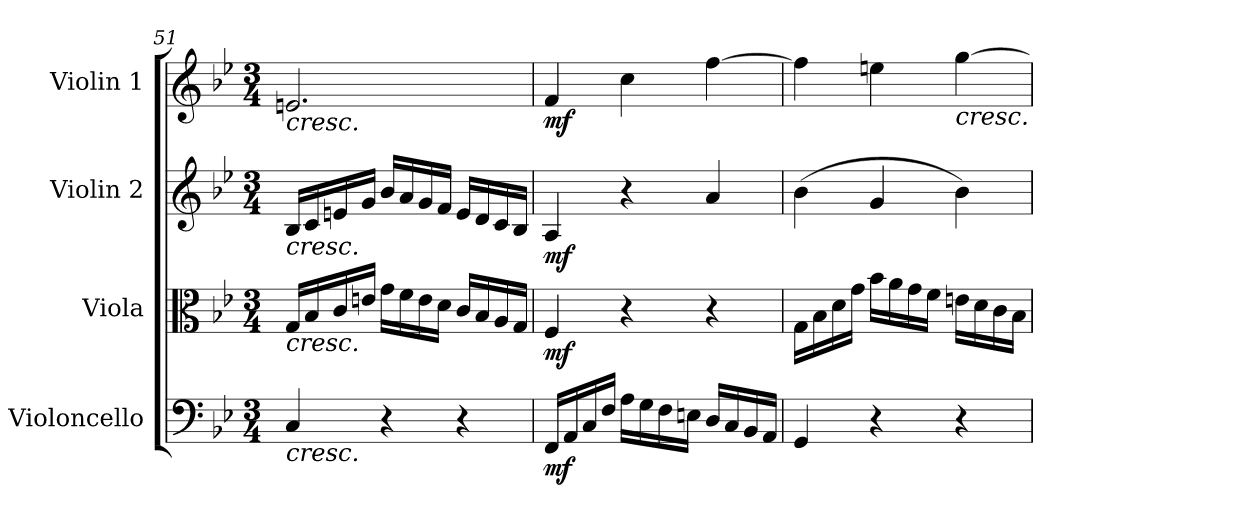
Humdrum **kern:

**kern	**dynam	**kern	**dynam	**kern	**dynam	**kern	**dynam
*part4	*part4	*part3	*part3	*part2	*part2	*part1	*part1
*staff4	*staff4	*staff3	*staff3	*staff2	*staff2	*staff1	*staff1
*I"Violoncello	*	*I"Viola	*	*I"Violin 2	*	*I"Violin 1	*
*I'Vc	*	*I'Vla	*	*I'Vln	*	*I'Vln	*
!!LO:LB:g=z
*clefF4	*	*clefC3	*	*clefG2	*	*clefG2	*
*k[b-e-]	*	*k[b-e-]	*	*k[b-e-]	*	*k[b-e-]	*
*M3/4	*	*M3/4	*	*M3/4	*	*M3/4	*
=51	=51	=51	=51	=51	=51	=51	=51
!	!	!	!	!	!	!LO:TX:b:i:t=cresc.	!
!	!	!	!	!LO:TX:b:i:t=cresc.	!	!	!
!	!	!LO:TX:b:i:t=cresc.	!	!	!	!	!
!LO:TX:b:i:t=cresc.	!	!	!	!	!	!	!
4C/	.	16G/LL	.	16B-/LL	.	2.en/	.
.	.	16B-/	.	16c/	.	.	.
.	.	16c/	.	16en/	.	.	.
.	.	16en/JJ	.	16g/JJ	.	.	.
4r	.	16g\LL	.	16b-/LL	.	.	.
.	.	16f\	.	16a/	.	.	.
.	.	16e\	.	16g/	.	.	.
.	.	16d\JJ	.	16f/JJ	.	.	.
4r	.	16c/LL	.	16e/LL	.	.	.
.	.	16B-/	.	16d/	.	.	.
.	.	16A/	.	16c/	.	.	.
.	.	16G/JJ	.	16B-/JJ	.	.	.
=52	=52	=52	=52	=52	=52	=52	=52
!	!LO:DY:b	!	!LO:DY:b	!	!LO:DY:b	!	!LO:DY:b
16FF/LL	mf	4F/	mf	4A/	mf	4f/	mf
16AA/	.	.	.	.	.	.	.
16C/	.	.	.	.	.	.	.
16F/JJ	.	.	.	.	.	.	.
16A\LL	.	4r	.	4r	.	4cc\	.
16G\	.	.	.	.	.	.	.
16F\	.	.	.	.	.	.	.
16En\JJ	.	.	.	.	.	.	.
16D/LL	.	4r	.	4a/	.	[4ff\	.
16C/	.	.	.	.	.	.	.
16BB-/	.	.	.	.	.	.	.
16AA/JJ	.	.	.	.	.	.	.
=53	=53	=53	=53	=53	=53	=53	=53
4GG/	.	16G\LL	.	(4b-\	.	4ff\]	.
.	.	16B-\	.	.	.	.	.
.	.	16d\	.	.	.	.	.
.	.	16g\JJ	.	.	.	.	.
4r	.	16b-\LL	.	4g/	.	4een\	.
.	.	16a\	.	.	.	.	.
.	.	16g\	.	.	.	.	.
.	.	16f\JJ	.	.	.	.	.
!	!	!	!	!	!	!LO:TX:b:i:t=cresc.	!
4r	.	16en\LL	.	4b-\)	.	[4gg\	.
.	.	16d\	.	.	.	.	.
.	.	16c\	.	.	.	.	.
.	.	16B-\JJ	.	.	.	.	.
=	=	=	=	=	=	=	=
*-	*-	*-	*-	*-	*-	*-	*-
